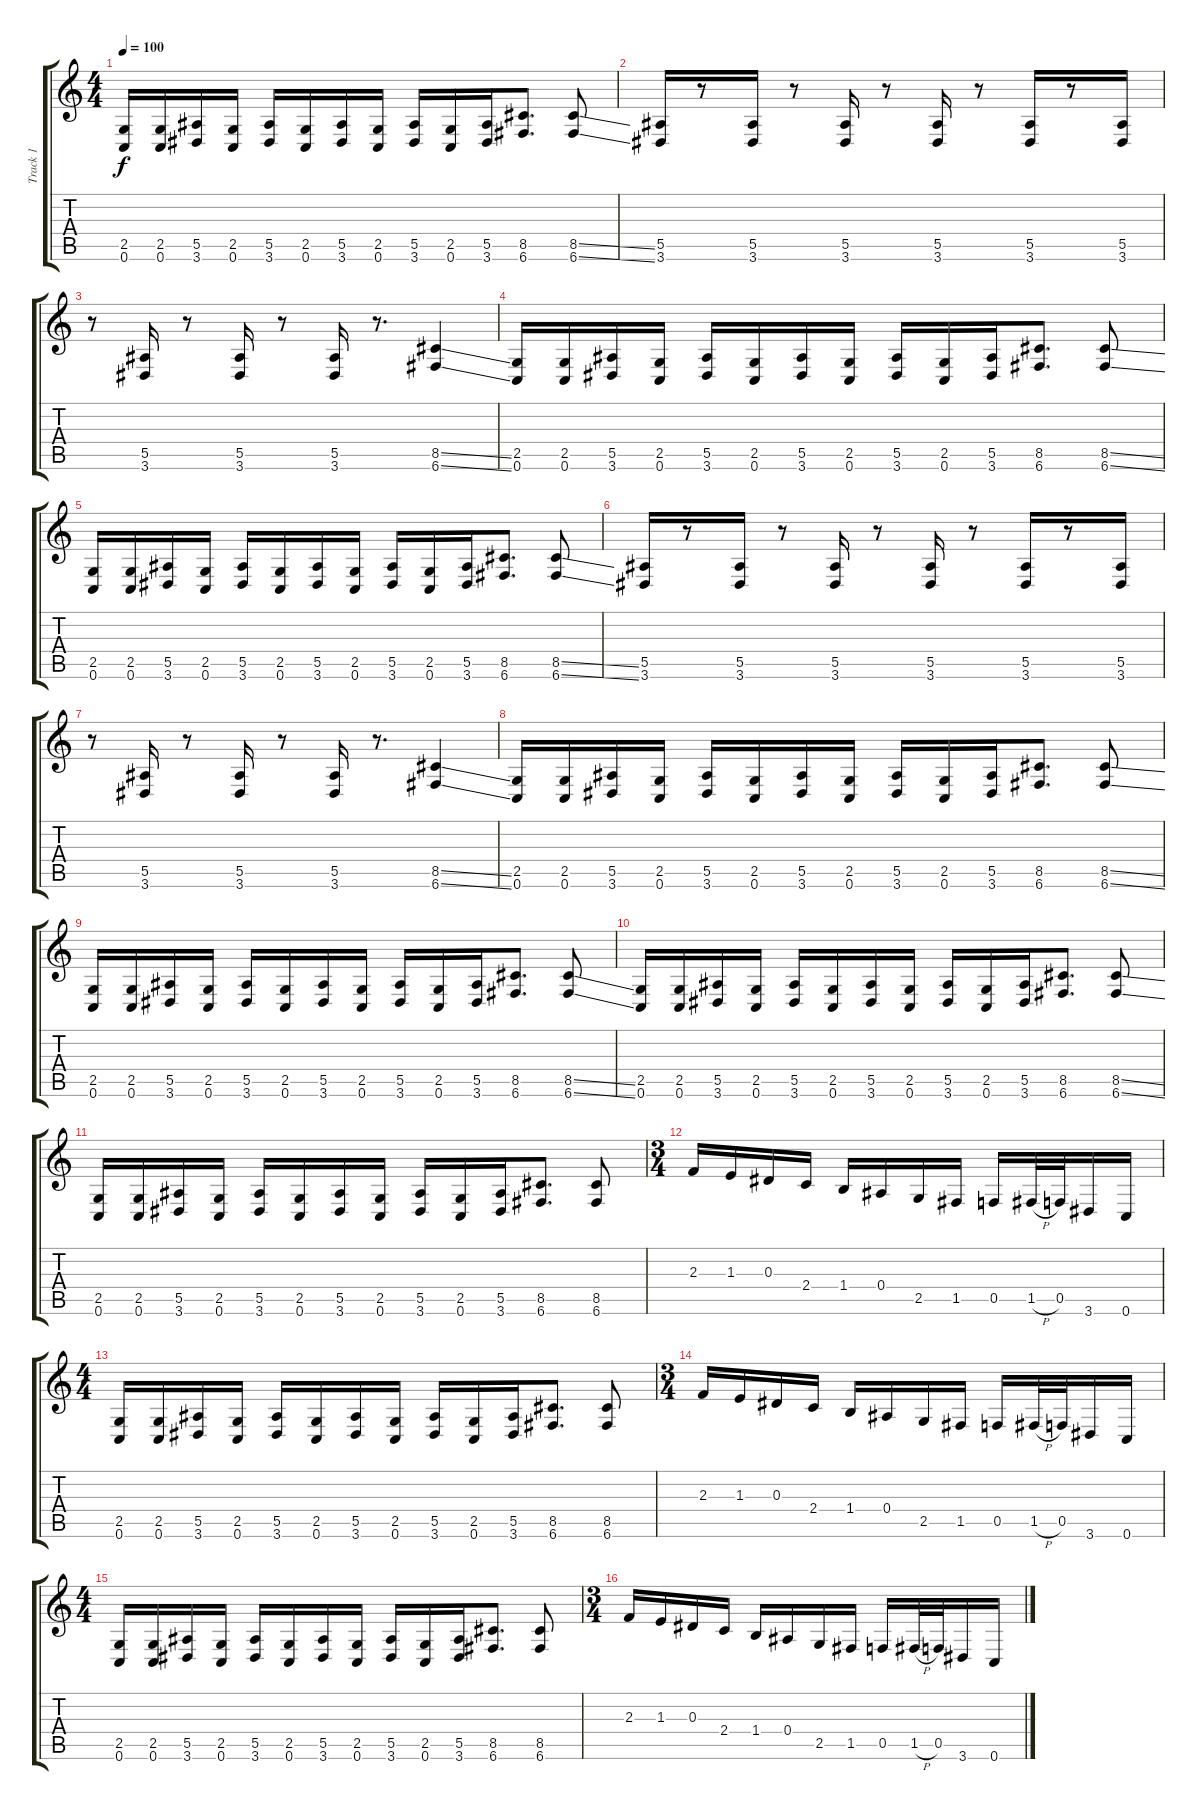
\track ("Track 1" "Track 1") {instrument distortionguitar}
\staff {score tabs}
\tuning (C4 G3 Eb3 Bb2 F2 C2) {hide}
\ts (4 4)
\tempo 100
\clef g2
\ks c
(2.5 0.6).16{dy f} (2.5 0.6).16 (5.5 3.6).16 (2.5 0.6).16 (5.5 3.6).16 (2.5 0.6).16 (5.5 3.6).16 (2.5 0.6).16 (5.5 3.6).16 (2.5 0.6).16 (5.5 3.6).16 (8.5 6.6).8{d} (8.5{ss} 6.6{ss}).8 |
(5.5 3.6).16 r.8 (5.5 3.6).16 r.8 (5.5 3.6).16 r.8 (5.5 3.6).16 r.8 (5.5 3.6).16 r.8 (5.5 3.6).16 |
r.8 (5.5 3.6).16 r.8 (5.5 3.6).16 r.8 (5.5 3.6).16 r.8{d} (8.5{ss} 6.6{ss}).4 |
(2.5 0.6).16 (2.5 0.6).16 (5.5 3.6).16 (2.5 0.6).16 (5.5 3.6).16 (2.5 0.6).16 (5.5 3.6).16 (2.5 0.6).16 (5.5 3.6).16 (2.5 0.6).16 (5.5 3.6).16 (8.5 6.6).8{d} (8.5{ss} 6.6{ss}).8 |
(2.5 0.6).16 (2.5 0.6).16 (5.5 3.6).16 (2.5 0.6).16 (5.5 3.6).16 (2.5 0.6).16 (5.5 3.6).16 (2.5 0.6).16 (5.5 3.6).16 (2.5 0.6).16 (5.5 3.6).16 (8.5 6.6).8{d} (8.5{ss} 6.6{ss}).8 |
(5.5 3.6).16 r.8 (5.5 3.6).16 r.8 (5.5 3.6).16 r.8 (5.5 3.6).16 r.8 (5.5 3.6).16 r.8 (5.5 3.6).16 |
r.8 (5.5 3.6).16 r.8 (5.5 3.6).16 r.8 (5.5 3.6).16 r.8{d} (8.5{ss} 6.6{ss}).4 |
(2.5 0.6).16 (2.5 0.6).16 (5.5 3.6).16 (2.5 0.6).16 (5.5 3.6).16 (2.5 0.6).16 (5.5 3.6).16 (2.5 0.6).16 (5.5 3.6).16 (2.5 0.6).16 (5.5 3.6).16 (8.5 6.6).8{d} (8.5{ss} 6.6{ss}).8 |
(2.5 0.6).16 (2.5 0.6).16 (5.5 3.6).16 (2.5 0.6).16 (5.5 3.6).16 (2.5 0.6).16 (5.5 3.6).16 (2.5 0.6).16 (5.5 3.6).16 (2.5 0.6).16 (5.5 3.6).16 (8.5 6.6).8{d} (8.5{ss} 6.6{ss}).8 |
(2.5 0.6).16 (2.5 0.6).16 (5.5 3.6).16 (2.5 0.6).16 (5.5 3.6).16 (2.5 0.6).16 (5.5 3.6).16 (2.5 0.6).16 (5.5 3.6).16 (2.5 0.6).16 (5.5 3.6).16 (8.5 6.6).8{d} (8.5{ss} 6.6{ss}).8 |
(2.5 0.6).16 (2.5 0.6).16 (5.5 3.6).16 (2.5 0.6).16 (5.5 3.6).16 (2.5 0.6).16 (5.5 3.6).16 (2.5 0.6).16 (5.5 3.6).16 (2.5 0.6).16 (5.5 3.6).16 (8.5 6.6).8{d} (8.5 6.6).8 |
\ts (3 4)
2.3.16 1.3.16 0.3.16 2.4.16 1.4.16 0.4.16 2.5.16 1.5.16 0.5.16 1.5{h}.32 0.5.32 3.6.16 0.6.16 |
\ts (4 4)
(2.5 0.6).16 (2.5 0.6).16 (5.5 3.6).16 (2.5 0.6).16 (5.5 3.6).16 (2.5 0.6).16 (5.5 3.6).16 (2.5 0.6).16 (5.5 3.6).16 (2.5 0.6).16 (5.5 3.6).16 (8.5 6.6).8{d} (8.5 6.6).8 |
\ts (3 4)
2.3.16 1.3.16 0.3.16 2.4.16 1.4.16 0.4.16 2.5.16 1.5.16 0.5.16 1.5{h}.32 0.5.32 3.6.16 0.6.16 |
\ts (4 4)
(2.5 0.6).16 (2.5 0.6).16 (5.5 3.6).16 (2.5 0.6).16 (5.5 3.6).16 (2.5 0.6).16 (5.5 3.6).16 (2.5 0.6).16 (5.5 3.6).16 (2.5 0.6).16 (5.5 3.6).16 (8.5 6.6).8{d} (8.5 6.6).8 |
\ts (3 4)
2.3.16 1.3.16 0.3.16 2.4.16 1.4.16 0.4.16 2.5.16 1.5.16 0.5.16 1.5{h}.32 0.5.32 3.6.16 0.6.16
